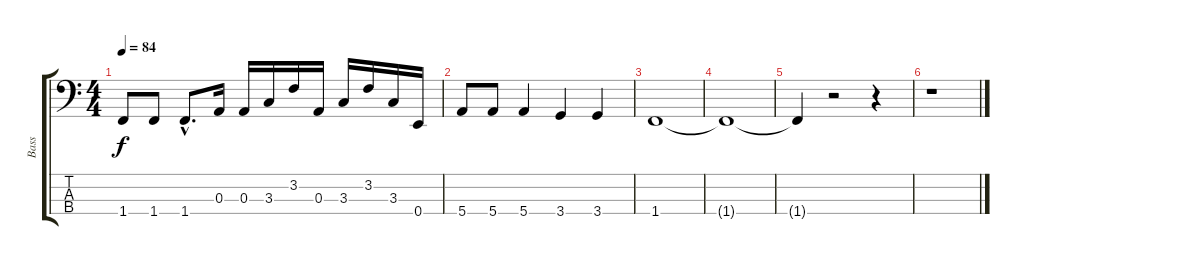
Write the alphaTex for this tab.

\track ("Bass" "Bass") {instrument fretlessbass}
\staff {score tabs}
\tuning (G2 D2 A1 E1) {hide}
\ts (4 4)
\tempo 84
\clef f4
\ks c
1.4.8{dy f} 1.4.8 1.4{hac}.8{d} 0.3.16 0.3.16 3.3.16 3.2.16 0.3.16 3.3.16 3.2.16 3.3.16 0.4.16 |
5.4.8 5.4.8 5.4.4 3.4.4 3.4.4 |
1.4.1 |
1.4{t}.1 |
1.4{t}.4 r.2 r.4 |
r.1
